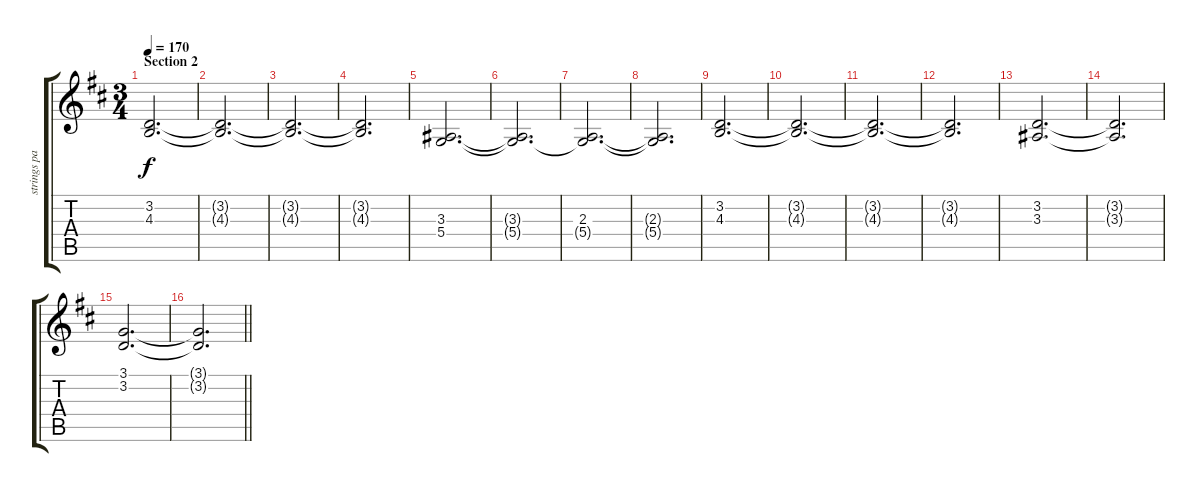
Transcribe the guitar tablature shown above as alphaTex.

\track ("strings pad" "strings pa") {instrument stringensemble1}
\staff {score tabs}
\tuning (E4 B3 G3 D3 A2 E2) {hide}
\ts (3 4)
\section ("" "Section 2")
\tempo 170
\clef g2
\ks bminor
(3.2 4.3).2{d dy f} |
(3.2{t} 4.3{t}).2{d} |
(3.2{t} 4.3{t}).2{d} |
(3.2{t} 4.3{t}).2{d} |
(3.3 5.4).2{d} |
(3.3{t} 5.4{t}).2{d} |
(2.3 5.4{t}).2{d} |
(2.3{t} 5.4{t}).2{d} |
(3.2 4.3).2{d} |
(3.2{t} 4.3{t}).2{d} |
(3.2{t} 4.3{t}).2{d} |
(3.2{t} 4.3{t}).2{d} |
(3.2 3.3).2{d} |
(3.2{t} 3.3{t}).2{d} |
(3.1 3.2).2{d} |
\barLineRight lightlight
(3.1{t} 3.2{t}).2{d}
